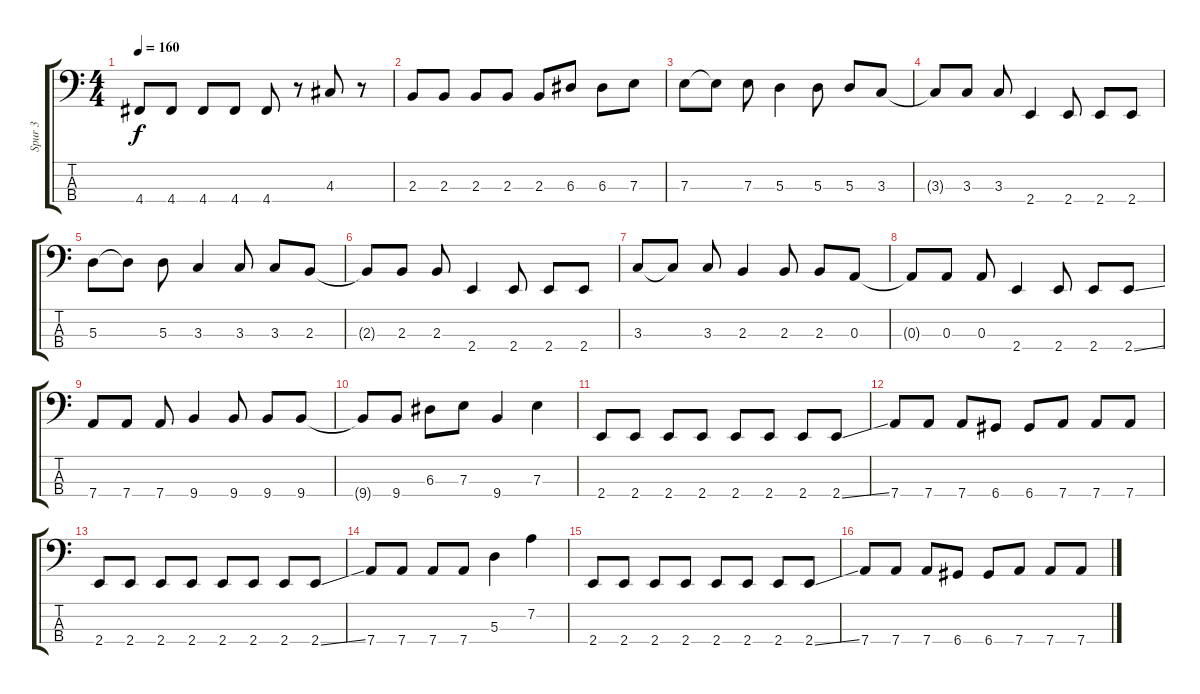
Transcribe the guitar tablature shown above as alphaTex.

\track ("Spur 3" "Spur 3") {instrument electricbassfinger}
\staff {score tabs}
\tuning (G2 D2 A1 D1) {hide}
\ts (4 4)
\tempo 160
\clef f4
\ks c
4.4.8{dy f} 4.4.8 4.4.8 4.4.8 4.4.8 r.8 4.3.8 r.8 |
2.3.8 2.3.8 2.3.8 2.3.8 2.3.8 6.3.8 6.3.8 7.3.8 |
7.3.8 7.3{t}.8 7.3.8 5.3.4 5.3.8 5.3.8 3.3.8 |
3.3{t}.8 3.3.8 3.3.8 2.4.4 2.4.8 2.4.8 2.4.8 |
5.3.8 5.3{t}.8 5.3.8 3.3.4 3.3.8 3.3.8 2.3.8 |
2.3{t}.8 2.3.8 2.3.8 2.4.4 2.4.8 2.4.8 2.4.8 |
3.3.8 3.3{t}.8 3.3.8 2.3.4 2.3.8 2.3.8 0.3.8 |
0.3{t}.8 0.3.8 0.3.8 2.4.4 2.4.8 2.4.8 2.4{ss}.8 |
7.4.8 7.4.8 7.4.8 9.4.4 9.4.8 9.4.8 9.4.8 |
9.4{t}.8 9.4.8 6.3.8 7.3.8 9.4.4 7.3.4 |
2.4.8 2.4.8 2.4.8 2.4.8 2.4.8 2.4.8 2.4.8 2.4{ss}.8 |
7.4.8 7.4.8 7.4.8 6.4.8 6.4.8 7.4.8 7.4.8 7.4.8 |
2.4.8 2.4.8 2.4.8 2.4.8 2.4.8 2.4.8 2.4.8 2.4{ss}.8 |
7.4.8 7.4.8 7.4.8 7.4.8 5.3.4{instrument slapbass1} 7.2.4 |
2.4.8{instrument electricbassfinger} 2.4.8 2.4.8 2.4.8 2.4.8 2.4.8 2.4.8 2.4{ss}.8 |
7.4.8 7.4.8 7.4.8 6.4.8 6.4.8 7.4.8 7.4.8 7.4.8
